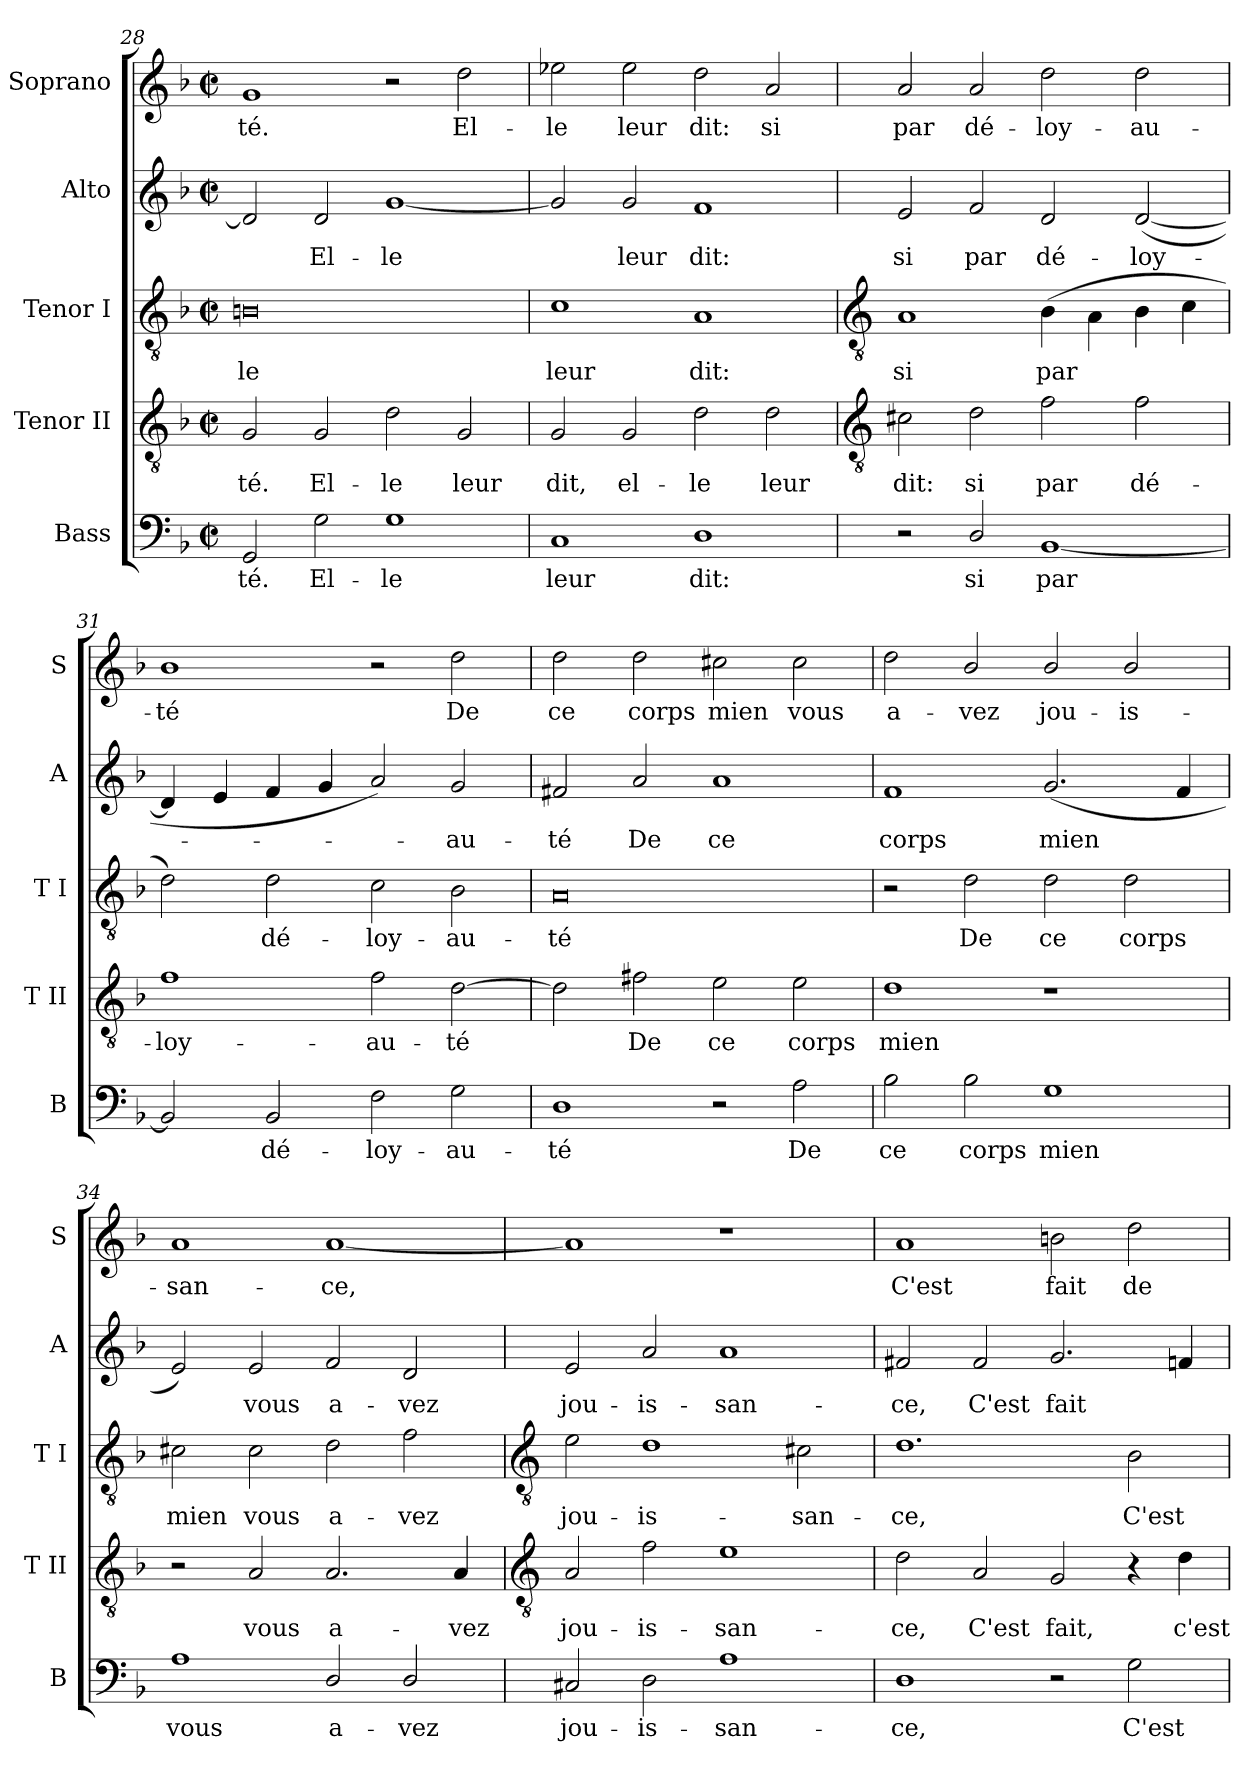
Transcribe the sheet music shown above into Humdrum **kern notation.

**kern	**text	**kern	**text	**kern	**text	**kern	**text	**kern	**text
*part5	*part5	*part4	*part4	*part3	*part3	*part2	*part2	*part1	*part1
*staff5	*staff5	*staff4	*staff4	*staff3	*staff3	*staff2	*staff2	*staff1	*staff1
*I"Bass	*	*I"Tenor II	*	*I"Tenor I	*	*I"Alto	*	*I"Soprano	*
*I'B	*	*I'T II	*	*I'T I	*	*I'A	*	*I'S	*
*clefF4	*	*clefGv2	*	*clefGv2	*	*clefG2	*	*clefG2	*
*k[b-]	*	*k[b-]	*	*k[b-]	*	*k[b-]	*	*k[b-]	*
*F:	*	*F:	*	*F:	*	*F:	*	*F:	*
*M4/2	*	*M4/2	*	*M4/2	*	*M4/2	*	*M4/2	*
*met(c|)	*	*met(c|)	*	*met(c|)	*	*met(c|)	*	*met(c|)	*
=28	=28	=28	=28	=28	=28	=28	=28	=28	=28
!	!LO:LY:b	!	!LO:LY:b	!	!LO:LY:b	!	!	!	!LO:LY:b
2GG	-té.	2G	-té.	0Bn	-le	2d]	.	1g	té.
!	!LO:LY:b	!	!LO:LY:b	!	!	!	!LO:LY:b	!	!
2G	El-	2G	El-	.	.	2d	El-	.	.
!	!LO:LY:b	!	!LO:LY:b	!	!	!	!LO:LY:b	!	!
1G	-le	2d	-le	.	.	[1g	-le	2r	.
!	!	!	!LO:LY:b	!	!	!	!	!	!LO:LY:b
.	.	2G	leur	.	.	.	.	2dd	El-
=29	=29	=29	=29	=29	=29	=29	=29	=29	=29
!	!LO:LY:b	!	!LO:LY:b	!	!LO:LY:b	!	!	!	!LO:LY:b
1C	leur	2G	dit,	1c	leur	2g]	.	2ee-X	-le
!	!	!	!LO:LY:b	!	!	!	!LO:LY:b	!	!LO:LY:b
.	.	2G	el-	.	.	2g	leur	2ee-	leur
!	!LO:LY:b	!	!LO:LY:b	!	!LO:LY:b	!	!LO:LY:b	!	!LO:LY:b
1D	dit:	2d	-le	1A	dit:	1f	dit:	2dd	dit:
!	!	!	!LO:LY:b	!	!	!	!	!	!LO:LY:b
.	.	2d	leur	.	.	.	.	2a	si
!!LO:LB:g=z
=30	=30	=30	=30	=30	=30	=30	=30	=30	=30
*	*	*clefGv2	*	*clefGv2	*	*	*	*	*
!	!	!	!LO:LY:b	!	!LO:LY:b	!	!LO:LY:b	!	!LO:LY:b
2r	.	2c#X	dit:	1A	si	2e	si	2a	par
!	!LO:LY:b	!	!LO:LY:b	!	!	!	!LO:LY:b	!	!LO:LY:b
2D/	si	2d	si	.	.	2f	par	2a	dé-
!	!LO:LY:b	!	!LO:LY:b	!	!LO:LY:b	!	!LO:LY:b	!	!LO:LY:b
[1BB-	par	2f	par	(>4B-\	par	2d	dé-	2dd	-loy-
.	.	.	.	4A\	.	.	.	.	.
!	!	!	!LO:LY:b	!	!	!	!LO:LY:b	!	!LO:LY:b
.	.	2f	dé-	4B-	.	(<[2d	-loy-	2dd	-au-
.	.	.	.	4c	.	.	.	.	.
=31	=31	=31	=31	=31	=31	=31	=31	=31	=31
!	!	!	!LO:LY:b	!	!	!	!	!	!LO:LY:b
2BB-]	.	1f	-loy-	2d)	.	4d]	.	1b-	-té
.	.	.	.	.	.	4e	.	.	.
!	!LO:LY:b	!	!	!	!LO:LY:b	!	!	!	!
2BB-	dé-	.	.	2d	dé-	4f	.	.	.
.	.	.	.	.	.	4g	.	.	.
!	!LO:LY:b	!	!LO:LY:b	!	!LO:LY:b	!	!	!	!
2F	-loy-	2f	-au-	2c	-loy-	2a)	.	2r	.
!	!LO:LY:b	!	!LO:LY:b	!	!LO:LY:b	!	!LO:LY:b	!	!LO:LY:b
2G	-au-	[2d	-té	2B-	-au-	2g	au-	2dd	De
=32	=32	=32	=32	=32	=32	=32	=32	=32	=32
!	!LO:LY:b	!	!	!	!LO:LY:b	!	!LO:LY:b	!	!LO:LY:b
1D	-té	2d]	.	0A	-té	2f#X	-té	2dd	ce
!	!	!	!LO:LY:b	!	!	!	!LO:LY:b	!	!LO:LY:b
.	.	2f#	De	.	.	2a	De	2dd	corps
!	!	!	!LO:LY:b	!	!	!	!LO:LY:b	!	!LO:LY:b
2r	.	2e	ce	.	.	1a	ce	2cc#X	mien
!	!LO:LY:b	!	!LO:LY:b	!	!	!	!	!	!LO:LY:b
2A	De	2e	corps	.	.	.	.	2cc#	vous
=33	=33	=33	=33	=33	=33	=33	=33	=33	=33
!	!LO:LY:b	!	!LO:LY:b	!	!	!	!LO:LY:b	!	!LO:LY:b
2B-	ce	1d	mien	2r	.	1f	corps	2dd	a-
!	!LO:LY:b	!	!	!	!LO:LY:b	!	!	!	!LO:LY:b
2B-	corps	.	.	2d	De	.	.	2b-/	-vez
!	!LO:LY:b	!	!	!	!LO:LY:b	!	!LO:LY:b	!	!LO:LY:b
1G	mien	1r	.	2d	ce	(<2.g	mien	2b-/	jou-
!	!	!	!	!	!LO:LY:b	!	!	!	!LO:LY:b
.	.	.	.	2d	corps	.	.	2b-/	-is-
.	.	.	.	.	.	4f	.	.	.
=34	=34	=34	=34	=34	=34	=34	=34	=34	=34
!	!LO:LY:b	!	!	!	!LO:LY:b	!	!	!	!LO:LY:b
1A	vous	2r	.	2c#X	mien	2e)	.	1a	-san-
!	!	!	!LO:LY:b	!	!LO:LY:b	!	!LO:LY:b	!	!
.	.	2A	vous	2c#	vous	2e	vous	.	.
!	!LO:LY:b	!	!LO:LY:b	!	!LO:LY:b	!	!LO:LY:b	!	!LO:LY:b
2D/	a-	2.A	a-	2d	a-	2f	a-	[1a	-ce,
!	!LO:LY:b	!	!	!	!LO:LY:b	!	!LO:LY:b	!	!
2D/	-vez	.	.	2f	-vez	2d	-vez	.	.
!	!	!	!LO:LY:b	!	!	!	!	!	!
.	.	4A	-vez	.	.	.	.	.	.
!!LO:LB:g=z
=35	=35	=35	=35	=35	=35	=35	=35	=35	=35
*	*	*clefGv2	*	*clefGv2	*	*	*	*	*
!	!LO:LY:b	!	!LO:LY:b	!	!LO:LY:b	!	!LO:LY:b	!	!
2C#X	jou-	2A	jou-	2e	jou-	2e	jou-	1a]	.
!	!LO:LY:b	!	!LO:LY:b	!	!LO:LY:b	!	!LO:LY:b	!	!
2D	-is-	2f	-is-	1d	-is-	2a	-is-	.	.
!	!LO:LY:b	!	!LO:LY:b	!	!	!	!LO:LY:b	!	!
1A	-san-	1e	-san-	.	.	1a	-san-	1r	.
!	!	!	!	!	!LO:LY:b	!	!	!	!
.	.	.	.	2c#X	-san-	.	.	.	.
=36	=36	=36	=36	=36	=36	=36	=36	=36	=36
!	!LO:LY:b	!	!LO:LY:b	!	!LO:LY:b	!	!LO:LY:b	!	!LO:LY:b
1D	-ce,	2d	-ce,	1.d	-ce,	2f#X	-ce,	1a	C'est
!	!	!	!LO:LY:b	!	!	!	!LO:LY:b	!	!
.	.	2A	C'est	.	.	2f#	C'est	.	.
!	!	!	!LO:LY:b	!	!	!	!LO:LY:b	!	!LO:LY:b
2r	.	2G	fait,	.	.	2.g	fait	2bn	fait
!	!LO:LY:b	!	!	!	!LO:LY:b	!	!	!	!LO:LY:b
2G	C'est	4r	.	2B-	C'est	.	.	2dd	de
!	!	!	!LO:LY:b	!	!	!	!	!	!
.	.	4d	c'est	.	.	4fn	.	.	.
=	=	=	=	=	=	=	=	=	=
*-	*-	*-	*-	*-	*-	*-	*-	*-	*-
